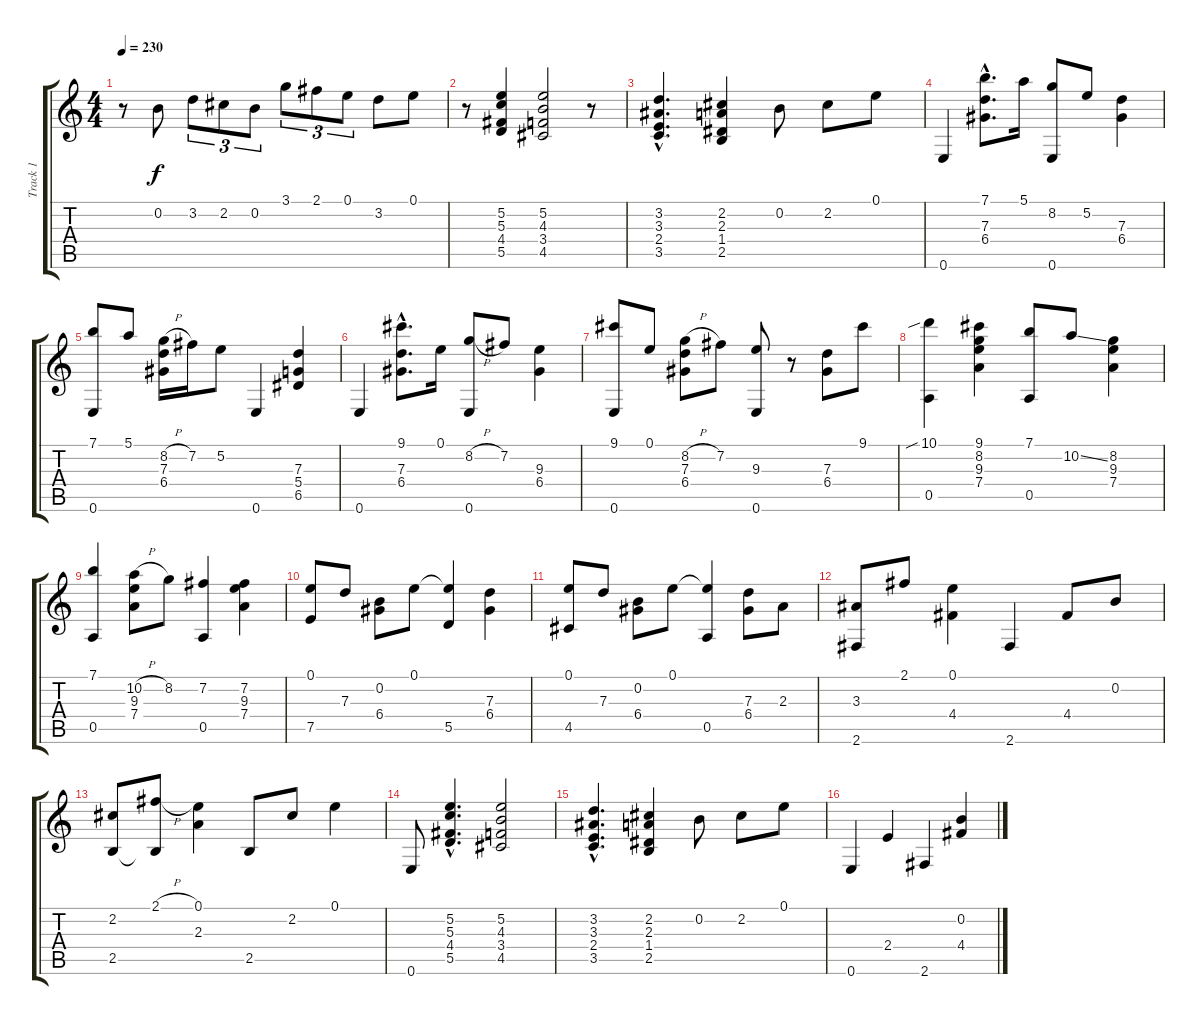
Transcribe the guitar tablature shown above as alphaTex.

\track ("Track 1" "Track 1") {instrument acousticguitarnylon}
\staff {score tabs}
\tuning (E4 B3 G3 D3 A2 E2) {hide}
\ts (4 4)
\tempo 230
\clef g2
\ks c
r.8{dy f} 0.2.8 3.2.8{tu (3 2)} 2.2.8{tu (3 2)} 0.2.8{tu (3 2)} 3.1.8{tu (3 2)} 2.1.8{tu (3 2)} 0.1.8{tu (3 2)} 3.2.8 0.1.8 |
r.8 (5.2 5.3 4.4 5.5).4 (5.2 4.3 3.4 4.5).2 r.8 |
(3.2{hac} 3.3{hac} 2.4{hac} 3.5{hac}).4{d} (2.2 2.3 1.4 2.5).4 0.2.8 2.2.8 0.1.8 |
0.6.4 (7.1{hac} 7.3{hac} 6.4{hac}).8{d} 5.1.16 (8.2 0.6).8 5.2.8 (7.3 6.4).4 |
(7.1 0.6).8 5.1.8 (8.2{h} 7.3 6.4).16 7.2.16 5.2.8 0.6.4 (7.3 5.4 6.5).4 |
0.6.4 (9.1{hac} 7.3{hac} 6.4{hac}).8{d} 0.1.16 (8.2{h} 0.6).8 7.2.8 (9.3 6.4).4 |
(9.1 0.6).8 0.1.8 (8.2{h} 7.3 6.4).8 7.2.8 (9.3 0.6).8 r.8 (7.3 6.4).8 9.1.8 |
(10.1{sib} 0.5).4 (9.1 8.2 9.3 7.4).4 (7.1 0.5).8 10.2{ss}.8 (8.2 9.3 7.4).4 |
(7.1 0.5).4 (10.2{h} 9.3 7.4).8 8.2.8 (7.2 0.5).4 (7.2 9.3 7.4).4 |
(0.1 7.5).8 7.3.8 (0.2 6.4).8 0.1.8 (0.1{t} 5.5).4 (7.3 6.4).4 |
(0.1 4.5).8 7.3.8 (0.2 6.4).8 0.1.8 (0.1{t} 0.5).4 (7.3 6.4).8 2.3.8 |
(3.3 2.6).8 2.1.8 (0.1 4.4).4 2.6.4 4.4.8 0.2.8 |
(2.2 2.5).8 (2.1{h} 2.5{t}).8 (0.1 2.3).4 2.5.8 2.2.8 0.1.4 |
0.6.8 (5.2{hac} 5.3{hac} 4.4{hac} 5.5{hac}).4{d} (5.2 4.3 3.4 4.5).2 |
(3.2{hac} 3.3{hac} 2.4{hac} 3.5{hac}).4{d} (2.2 2.3 1.4 2.5).4 0.2.8 2.2.8 0.1.8 |
0.6.4 2.4.4 2.6.4 (0.2 4.4).4
